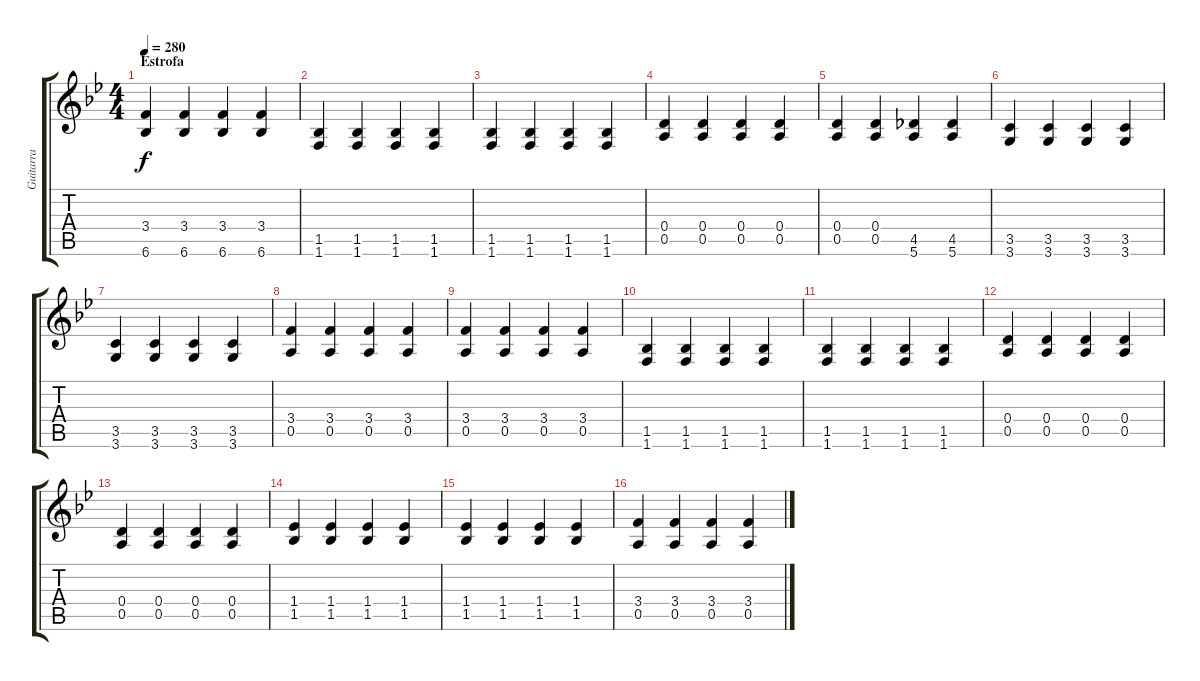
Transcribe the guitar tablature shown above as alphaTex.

\track ("Guitarra" "Guitarra") {instrument distortionguitar}
\staff {score tabs}
\tuning (E4 B3 G3 D3 A2 E2) {hide}
\ts (4 4)
\section ("" "Estrofa")
\tempo 280
\clef g2
\ks bb
(3.4 6.6).4{dy f} (3.4 6.6).4 (3.4 6.6).4 (3.4 6.6).4 |
(1.5 1.6).4 (1.5 1.6).4 (1.5 1.6).4 (1.5 1.6).4 |
(1.5 1.6).4 (1.5 1.6).4 (1.5 1.6).4 (1.5 1.6).4 |
(0.4 0.5).4 (0.4 0.5).4 (0.4 0.5).4 (0.4 0.5).4 |
(0.4 0.5).4 (0.4 0.5).4 (4.5 5.6).4 (4.5 5.6).4 |
(3.5 3.6).4 (3.5 3.6).4 (3.5 3.6).4 (3.5 3.6).4 |
(3.5 3.6).4 (3.5 3.6).4 (3.5 3.6).4 (3.5 3.6).4 |
(3.4 0.5).4 (3.4 0.5).4 (3.4 0.5).4 (3.4 0.5).4 |
(3.4 0.5).4 (3.4 0.5).4 (3.4 0.5).4 (3.4 0.5).4 |
(1.5 1.6).4 (1.5 1.6).4 (1.5 1.6).4 (1.5 1.6).4 |
(1.5 1.6).4 (1.5 1.6).4 (1.5 1.6).4 (1.5 1.6).4 |
(0.4 0.5).4 (0.4 0.5).4 (0.4 0.5).4 (0.4 0.5).4 |
(0.4 0.5).4 (0.4 0.5).4 (0.4 0.5).4 (0.4 0.5).4 |
(1.4 1.5).4 (1.4 1.5).4 (1.4 1.5).4 (1.4 1.5).4 |
(1.4 1.5).4 (1.4 1.5).4 (1.4 1.5).4 (1.4 1.5).4 |
(3.4 0.5).4 (3.4 0.5).4 (3.4 0.5).4 (3.4 0.5).4
